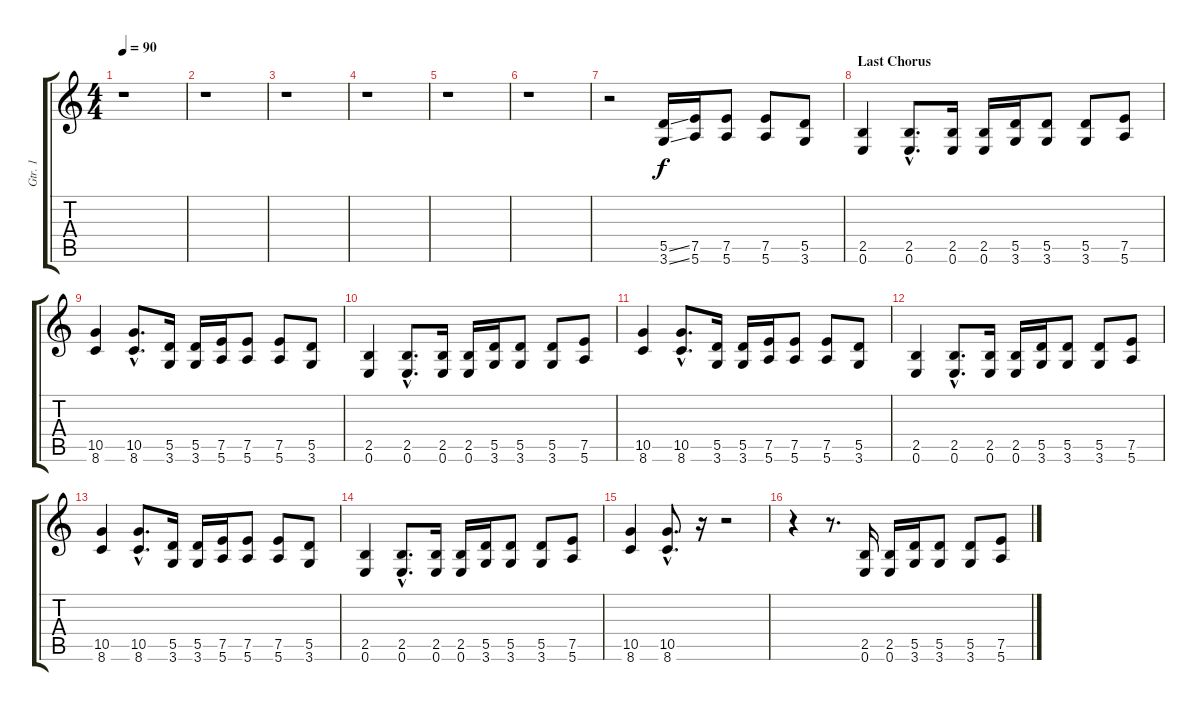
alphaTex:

\track ("Gtr. 1" "Gtr. 1") {instrument distortionguitar}
\staff {score tabs}
\tuning (E4 B3 G3 D3 A2 E2) {hide}
\ts (4 4)
\tempo 90
\clef g2
\ks c
r.1{dy f} |
r.1 |
r.1 |
r.1 |
r.1 |
r.1 |
r.2 (5.5{ss} 3.6{ss}).16 (7.5 5.6).16 (7.5 5.6).8 (7.5 5.6).8 (5.5 3.6).8 |
\section ("" "Last Chorus")
(2.5 0.6).4 (2.5{hac} 0.6{hac}).8{d} (2.5 0.6).16 (2.5 0.6).16 (5.5 3.6).16 (5.5 3.6).8 (5.5 3.6).8 (7.5 5.6).8 |
(10.5 8.6).4 (10.5{hac} 8.6{hac}).8{d} (5.5 3.6).16 (5.5 3.6).16 (7.5 5.6).16 (7.5 5.6).8 (7.5 5.6).8 (5.5 3.6).8 |
(2.5 0.6).4 (2.5{hac} 0.6{hac}).8{d} (2.5 0.6).16 (2.5 0.6).16 (5.5 3.6).16 (5.5 3.6).8 (5.5 3.6).8 (7.5 5.6).8 |
(10.5 8.6).4 (10.5{hac} 8.6{hac}).8{d} (5.5 3.6).16 (5.5 3.6).16 (7.5 5.6).16 (7.5 5.6).8 (7.5 5.6).8 (5.5 3.6).8 |
(2.5 0.6).4 (2.5{hac} 0.6{hac}).8{d} (2.5 0.6).16 (2.5 0.6).16 (5.5 3.6).16 (5.5 3.6).8 (5.5 3.6).8 (7.5 5.6).8 |
(10.5 8.6).4 (10.5{hac} 8.6{hac}).8{d} (5.5 3.6).16 (5.5 3.6).16 (7.5 5.6).16 (7.5 5.6).8 (7.5 5.6).8 (5.5 3.6).8 |
(2.5 0.6).4 (2.5{hac} 0.6{hac}).8{d} (2.5 0.6).16 (2.5 0.6).16 (5.5 3.6).16 (5.5 3.6).8 (5.5 3.6).8 (7.5 5.6).8 |
(10.5 8.6).4 (10.5{hac} 8.6{hac}).8{d} r.16 r.2 |
r.4 r.8{d} (2.5 0.6).16 (2.5 0.6).16 (5.5 3.6).16 (5.5 3.6).8 (5.5 3.6).8 (7.5 5.6).8
